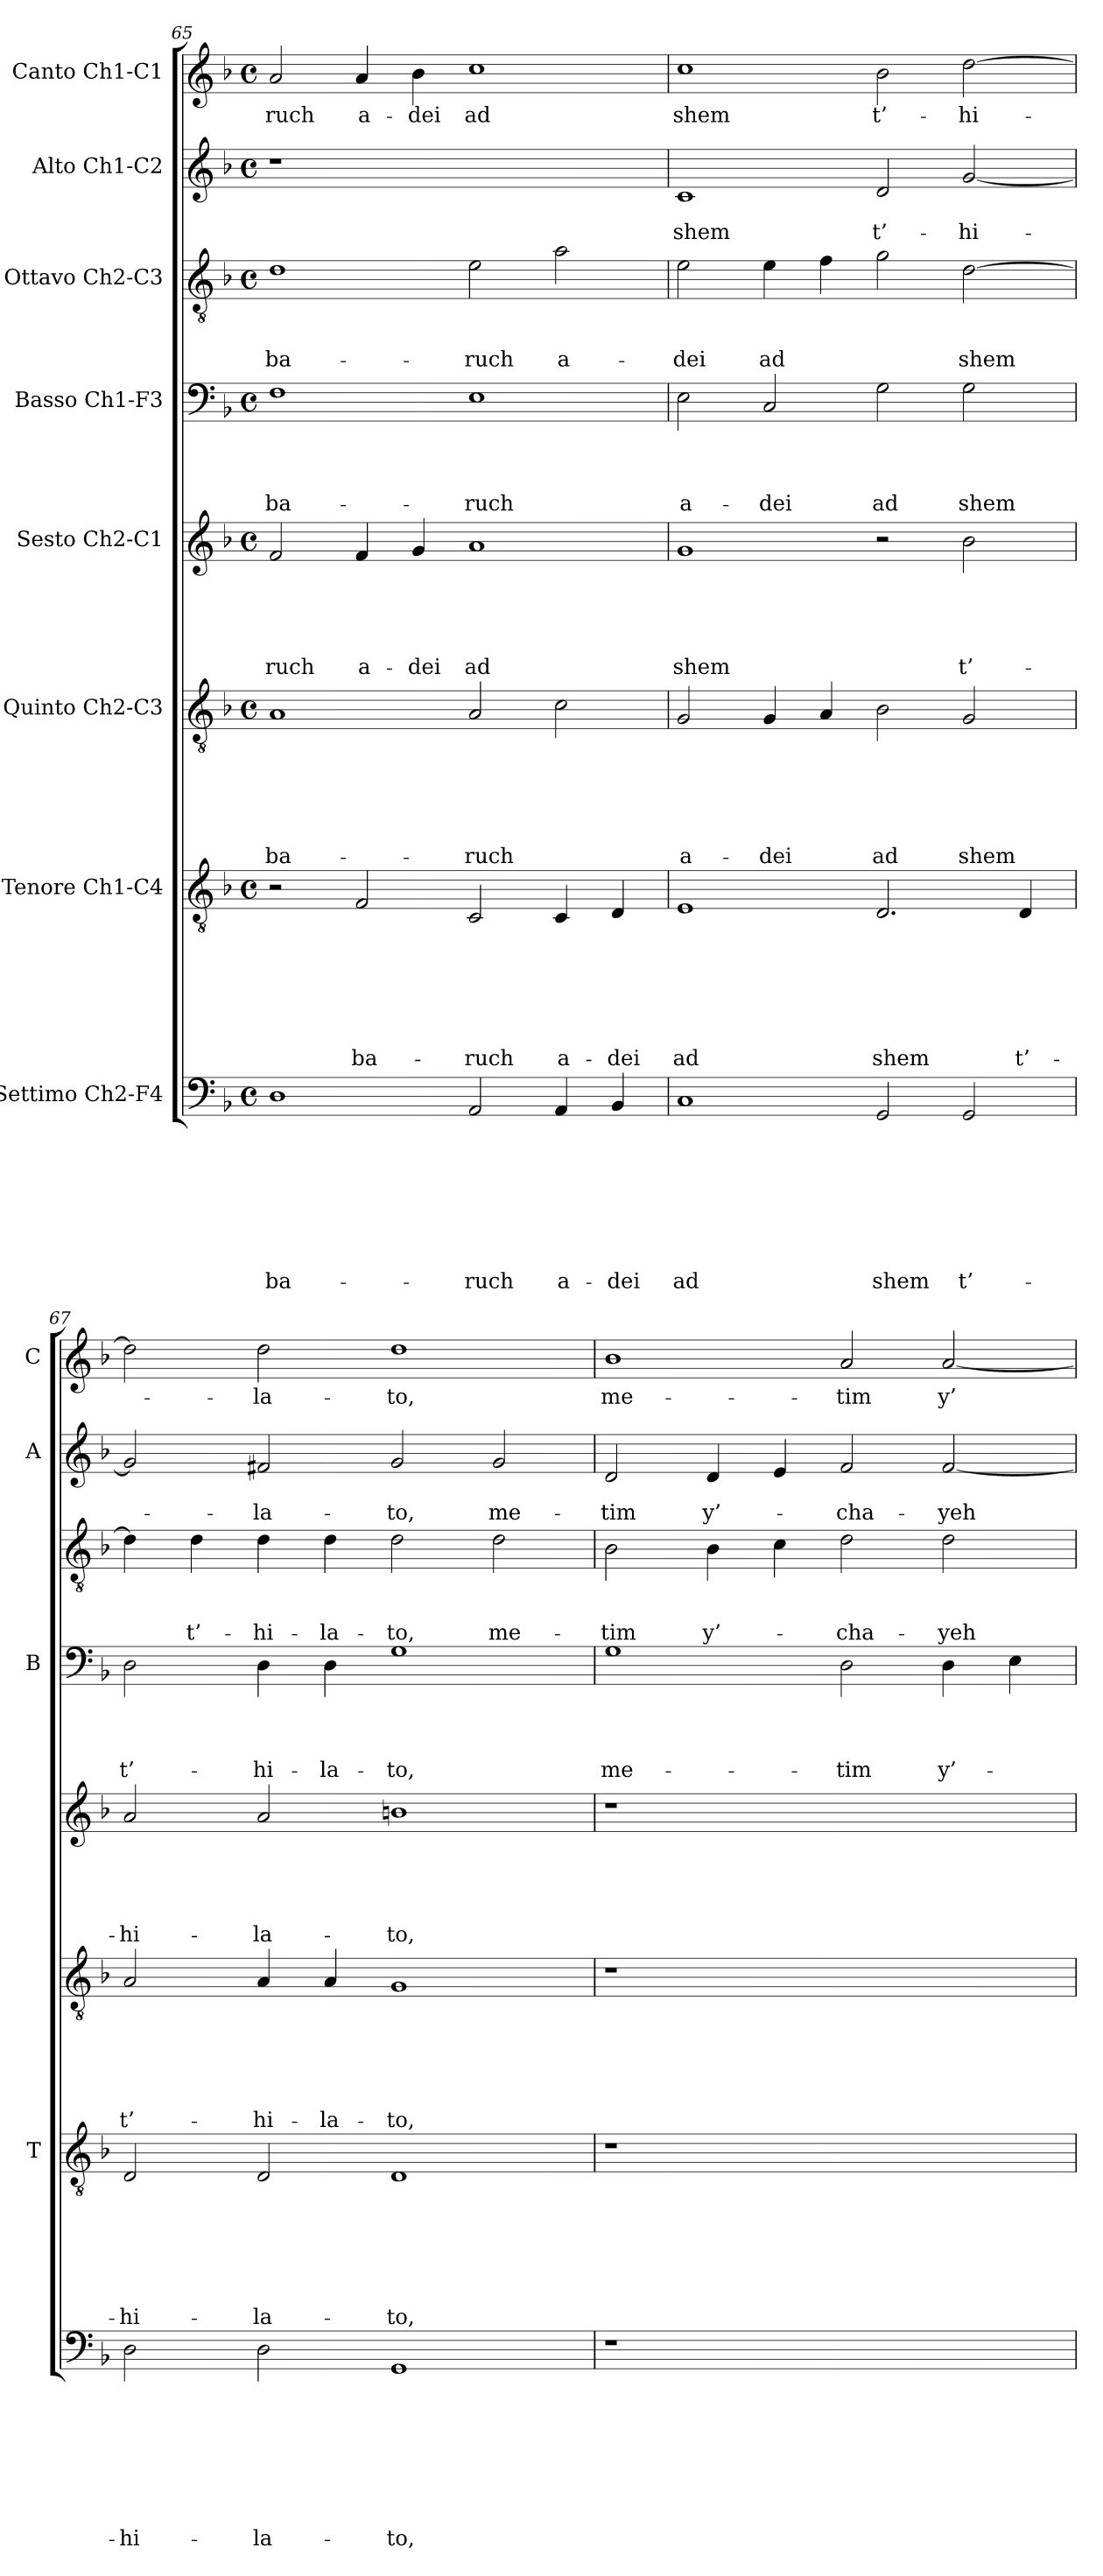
**kern	**text	**text	**text	**text	**text	**text	**text	**text	**kern	**text	**text	**text	**text	**text	**text	**text	**kern	**text	**text	**text	**text	**text	**text	**kern	**text	**text	**text	**text	**text	**kern	**text	**text	**text	**text	**kern	**text	**text	**text	**kern	**text	**text	**kern	**text
*part8	*part8	*part8	*part8	*part8	*part8	*part8	*part8	*part8	*part7	*part7	*part7	*part7	*part7	*part7	*part7	*part7	*part6	*part6	*part6	*part6	*part6	*part6	*part6	*part5	*part5	*part5	*part5	*part5	*part5	*part4	*part4	*part4	*part4	*part4	*part3	*part3	*part3	*part3	*part2	*part2	*part2	*part1	*part1
*staff8	*staff8	*staff8	*staff8	*staff8	*staff8	*staff8	*staff8	*staff8	*staff7	*staff7	*staff7	*staff7	*staff7	*staff7	*staff7	*staff7	*staff6	*staff6	*staff6	*staff6	*staff6	*staff6	*staff6	*staff5	*staff5	*staff5	*staff5	*staff5	*staff5	*staff4	*staff4	*staff4	*staff4	*staff4	*staff3	*staff3	*staff3	*staff3	*staff2	*staff2	*staff2	*staff1	*staff1
*I"Settimo Ch2-F4	*	*	*	*	*	*	*	*	*I"Tenore Ch1-C4	*	*	*	*	*	*	*	*I"Quinto Ch2-C3	*	*	*	*	*	*	*I"Sesto Ch2-C1	*	*	*	*	*	*I"Basso Ch1-F3	*	*	*	*	*I"Ottavo Ch2-C3	*	*	*	*I"Alto Ch1-C2	*	*	*I"Canto Ch1-C1	*
*	*	*	*	*	*	*	*	*	*I'T	*	*	*	*	*	*	*	*	*	*	*	*	*	*	*	*	*	*	*	*	*I'B	*	*	*	*	*	*	*	*	*I'A	*	*	*I'C	*
*clefF4	*	*	*	*	*	*	*	*	*clefGv2	*	*	*	*	*	*	*	*clefGv2	*	*	*	*	*	*	*clefG2	*	*	*	*	*	*clefF4	*	*	*	*	*clefGv2	*	*	*	*clefG2	*	*	*clefG2	*
*k[b-]	*	*	*	*	*	*	*	*	*k[b-]	*	*	*	*	*	*	*	*k[b-]	*	*	*	*	*	*	*k[b-]	*	*	*	*	*	*k[b-]	*	*	*	*	*k[b-]	*	*	*	*k[b-]	*	*	*k[b-]	*
*F:	*	*	*	*	*	*	*	*	*F:	*	*	*	*	*	*	*	*F:	*	*	*	*	*	*	*F:	*	*	*	*	*	*F:	*	*	*	*	*F:	*	*	*	*F:	*	*	*F:	*
*M4/4	*	*	*	*	*	*	*	*	*M4/4	*	*	*	*	*	*	*	*M4/4	*	*	*	*	*	*	*M4/4	*	*	*	*	*	*M4/4	*	*	*	*	*M4/4	*	*	*	*M4/4	*	*	*M4/4	*
*met(c)	*	*	*	*	*	*	*	*	*met(c)	*	*	*	*	*	*	*	*met(c)	*	*	*	*	*	*	*met(c)	*	*	*	*	*	*met(c)	*	*	*	*	*met(c)	*	*	*	*met(c)	*	*	*met(c)	*
=65	=65	=65	=65	=65	=65	=65	=65	=65	=65	=65	=65	=65	=65	=65	=65	=65	=65	=65	=65	=65	=65	=65	=65	=65	=65	=65	=65	=65	=65	=65	=65	=65	=65	=65	=65	=65	=65	=65	=65	=65	=65	=65	=65
!	!	!	!	!	!	!	!	!LO:LY:b	!	!	!	!	!	!	!	!	!	!	!	!	!	!	!LO:LY:b	!	!	!	!	!	!LO:LY:b	!	!	!	!	!LO:LY:b	!	!	!	!LO:LY:b	!	!	!	!	!LO:LY:b
1D	.	.	.	.	.	.	.	ba-	2r	.	.	.	.	.	.	.	1A	.	.	.	.	.	ba-	2f/	.	.	.	.	-ruch	1F	.	.	.	ba-	1d	.	.	ba-	1r	.	.	2a/	-ruch
!	!	!	!	!	!	!	!	!	!	!	!	!	!	!	!	!LO:LY:b	!	!	!	!	!	!	!	!	!	!	!	!	!LO:LY:b	!	!	!	!	!	!	!	!	!	!	!	!	!	!LO:LY:b
.	.	.	.	.	.	.	.	.	2F/	.	.	.	.	.	.	ba-	.	.	.	.	.	.	.	4f/	.	.	.	.	a-	.	.	.	.	.	.	.	.	.	.	.	.	4a/	a-
!	!	!	!	!	!	!	!	!	!	!	!	!	!	!	!	!	!	!	!	!	!	!	!	!	!	!	!	!	!LO:LY:b	!	!	!	!	!	!	!	!	!	!	!	!	!	!LO:LY:b
.	.	.	.	.	.	.	.	.	.	.	.	.	.	.	.	.	.	.	.	.	.	.	.	4g/	.	.	.	.	-dei	.	.	.	.	.	.	.	.	.	.	.	.	4b-\	-dei
!	!	!	!	!	!	!	!	!LO:LY:b	!	!	!	!	!	!	!	!LO:LY:b	!	!	!	!	!	!	!LO:LY:b	!	!	!	!	!	!LO:LY:b	!	!	!	!	!LO:LY:b	!	!	!	!LO:LY:b	!	!	!	!	!LO:LY:b
2AA/	.	.	.	.	.	.	.	-ruch	2C/	.	.	.	.	.	.	-ruch	2A/	.	.	.	.	.	-ruch	1a	.	.	.	.	ad	1E	.	.	.	-ruch	2e\	.	.	-ruch	1ryy	.	.	1cc	ad
!	!	!	!	!	!	!	!	!LO:LY:b	!	!	!	!	!	!	!	!LO:LY:b	!	!	!	!	!	!	!	!	!	!	!	!	!	!	!	!	!	!	!	!	!	!LO:LY:b	!	!	!	!	!
4AA/	.	.	.	.	.	.	.	a-	4C/	.	.	.	.	.	.	a-	2c\	.	.	.	.	.	.	.	.	.	.	.	.	.	.	.	.	.	2a\	.	.	a-	.	.	.	.	.
!	!	!	!	!	!	!	!	!LO:LY:b	!	!	!	!	!	!	!	!LO:LY:b	!	!	!	!	!	!	!	!	!	!	!	!	!	!	!	!	!	!	!	!	!	!	!	!	!	!	!
4BB-/	.	.	.	.	.	.	.	-dei	4D/	.	.	.	.	.	.	-dei	.	.	.	.	.	.	.	.	.	.	.	.	.	.	.	.	.	.	.	.	.	.	.	.	.	.	.
!!LO:LB:g=z
=66	=66	=66	=66	=66	=66	=66	=66	=66	=66	=66	=66	=66	=66	=66	=66	=66	=66	=66	=66	=66	=66	=66	=66	=66	=66	=66	=66	=66	=66	=66	=66	=66	=66	=66	=66	=66	=66	=66	=66	=66	=66	=66	=66
!	!	!	!	!	!	!	!	!LO:LY:b	!	!	!	!	!	!	!	!LO:LY:b	!	!	!	!	!	!	!LO:LY:b	!	!	!	!	!	!LO:LY:b	!	!	!	!	!LO:LY:b	!	!	!	!LO:LY:b	!	!	!LO:LY:b	!	!LO:LY:b
1C	.	.	.	.	.	.	.	ad	1E	.	.	.	.	.	.	ad	2G/	.	.	.	.	.	a-	1g	.	.	.	.	shem	2E\	.	.	.	a-	2e\	.	.	-dei	1c	.	shem	1cc	shem
!	!	!	!	!	!	!	!	!	!	!	!	!	!	!	!	!	!	!	!	!	!	!	!LO:LY:b	!	!	!	!	!	!	!	!	!	!	!LO:LY:b	!	!	!	!LO:LY:b	!	!	!	!	!
.	.	.	.	.	.	.	.	.	.	.	.	.	.	.	.	.	4G/	.	.	.	.	.	-dei	.	.	.	.	.	.	2C/	.	.	.	-dei	4e\	.	.	ad	.	.	.	.	.
.	.	.	.	.	.	.	.	.	.	.	.	.	.	.	.	.	4A/	.	.	.	.	.	.	.	.	.	.	.	.	.	.	.	.	.	4f\	.	.	.	.	.	.	.	.
!	!	!	!	!	!	!	!	!LO:LY:b	!	!	!	!	!	!	!	!LO:LY:b	!	!	!	!	!	!	!LO:LY:b	!	!	!	!	!	!	!	!	!	!	!LO:LY:b	!	!	!	!	!	!	!LO:LY:b	!	!LO:LY:b
2GG/	.	.	.	.	.	.	.	shem	2.D/	.	.	.	.	.	.	shem	2B-\	.	.	.	.	.	ad	2r	.	.	.	.	.	2G\	.	.	.	ad	2g\	.	.	.	2d/	.	t’-	2b-\	t’-
!	!	!	!	!	!	!	!	!LO:LY:b	!	!	!	!	!	!	!	!	!	!	!	!	!	!	!LO:LY:b	!	!	!	!	!	!LO:LY:b	!	!	!	!	!LO:LY:b	!	!	!	!LO:LY:b	!	!	!LO:LY:b	!	!LO:LY:b
2GG/	.	.	.	.	.	.	.	t’-	.	.	.	.	.	.	.	.	2G/	.	.	.	.	.	shem	2b-\	.	.	.	.	t’-	2G\	.	.	.	shem	[2d\	.	.	shem	[2g/	.	-hi-	[2dd\	-hi-
!	!	!	!	!	!	!	!	!	!	!	!	!	!	!	!	!LO:LY:b	!	!	!	!	!	!	!	!	!	!	!	!	!	!	!	!	!	!	!	!	!	!	!	!	!	!	!
.	.	.	.	.	.	.	.	.	4D/	.	.	.	.	.	.	t’-	.	.	.	.	.	.	.	.	.	.	.	.	.	.	.	.	.	.	.	.	.	.	.	.	.	.	.
=67	=67	=67	=67	=67	=67	=67	=67	=67	=67	=67	=67	=67	=67	=67	=67	=67	=67	=67	=67	=67	=67	=67	=67	=67	=67	=67	=67	=67	=67	=67	=67	=67	=67	=67	=67	=67	=67	=67	=67	=67	=67	=67	=67
!	!	!	!	!	!	!	!	!LO:LY:b	!	!	!	!	!	!	!	!LO:LY:b	!	!	!	!	!	!	!LO:LY:b	!	!	!	!	!	!LO:LY:b	!	!	!	!	!LO:LY:b	!	!	!	!	!	!	!	!	!
2D\	.	.	.	.	.	.	.	-hi-	2D/	.	.	.	.	.	.	-hi-	2A/	.	.	.	.	.	t’-	2a/	.	.	.	.	-hi-	2D\	.	.	.	t’-	4d\]	.	.	.	2g/]	.	.	2dd\]	.
!	!	!	!	!	!	!	!	!	!	!	!	!	!	!	!	!	!	!	!	!	!	!	!	!	!	!	!	!	!	!	!	!	!	!	!	!	!	!LO:LY:b	!	!	!	!	!
.	.	.	.	.	.	.	.	.	.	.	.	.	.	.	.	.	.	.	.	.	.	.	.	.	.	.	.	.	.	.	.	.	.	.	4d\	.	.	t’-	.	.	.	.	.
!	!	!	!	!	!	!	!	!LO:LY:b	!	!	!	!	!	!	!	!LO:LY:b	!	!	!	!	!	!	!LO:LY:b	!	!	!	!	!	!LO:LY:b	!	!	!	!	!LO:LY:b	!	!	!	!LO:LY:b	!	!	!LO:LY:b	!	!LO:LY:b
2D\	.	.	.	.	.	.	.	-la-	2D/	.	.	.	.	.	.	-la-	4A/	.	.	.	.	.	-hi-	2a/	.	.	.	.	-la-	4D\	.	.	.	-hi-	4d\	.	.	-hi-	2f#X/	.	-la-	2dd\	-la-
!	!	!	!	!	!	!	!	!	!	!	!	!	!	!	!	!	!	!	!	!	!	!	!LO:LY:b	!	!	!	!	!	!	!	!	!	!	!LO:LY:b	!	!	!	!LO:LY:b	!	!	!	!	!
.	.	.	.	.	.	.	.	.	.	.	.	.	.	.	.	.	4A/	.	.	.	.	.	-la-	.	.	.	.	.	.	4D\	.	.	.	-la-	4d\	.	.	-la-	.	.	.	.	.
!	!	!	!	!	!	!	!	!LO:LY:b	!	!	!	!	!	!	!	!LO:LY:b	!	!	!	!	!	!	!LO:LY:b	!	!	!	!	!	!LO:LY:b	!	!	!	!	!LO:LY:b	!	!	!	!LO:LY:b	!	!	!LO:LY:b	!	!LO:LY:b
1GG	.	.	.	.	.	.	.	-to,	1D	.	.	.	.	.	.	-to,	1G	.	.	.	.	.	-to,	1bn	.	.	.	.	-to,	1G	.	.	.	-to,	2d\	.	.	-to,	2g/	.	-to,	1dd	-to,
!	!	!	!	!	!	!	!	!	!	!	!	!	!	!	!	!	!	!	!	!	!	!	!	!	!	!	!	!	!	!	!	!	!	!	!	!	!	!LO:LY:b	!	!	!LO:LY:b	!	!
.	.	.	.	.	.	.	.	.	.	.	.	.	.	.	.	.	.	.	.	.	.	.	.	.	.	.	.	.	.	.	.	.	.	.	2d\	.	.	me-	2g/	.	me-	.	.
=68	=68	=68	=68	=68	=68	=68	=68	=68	=68	=68	=68	=68	=68	=68	=68	=68	=68	=68	=68	=68	=68	=68	=68	=68	=68	=68	=68	=68	=68	=68	=68	=68	=68	=68	=68	=68	=68	=68	=68	=68	=68	=68	=68
!	!	!	!	!	!	!	!	!	!	!	!	!	!	!	!	!	!	!	!	!	!	!	!	!	!	!	!	!	!	!	!	!	!	!LO:LY:b	!	!	!	!LO:LY:b	!	!	!LO:LY:b	!	!LO:LY:b
1r	.	.	.	.	.	.	.	.	1r	.	.	.	.	.	.	.	1r	.	.	.	.	.	.	1r	.	.	.	.	.	1G	.	.	.	me-	2B-\	.	.	-tim	2d/	.	-tim	1b-	me-
!	!	!	!	!	!	!	!	!	!	!	!	!	!	!	!	!	!	!	!	!	!	!	!	!	!	!	!	!	!	!	!	!	!	!	!	!	!	!LO:LY:b	!	!	!LO:LY:b	!	!
.	.	.	.	.	.	.	.	.	.	.	.	.	.	.	.	.	.	.	.	.	.	.	.	.	.	.	.	.	.	.	.	.	.	.	4B-\	.	.	y’-	4d/	.	y’-	.	.
.	.	.	.	.	.	.	.	.	.	.	.	.	.	.	.	.	.	.	.	.	.	.	.	.	.	.	.	.	.	.	.	.	.	.	4c\	.	.	.	4e/	.	.	.	.
!	!	!	!	!	!	!	!	!	!	!	!	!	!	!	!	!	!	!	!	!	!	!	!	!	!	!	!	!	!	!	!	!	!	!LO:LY:b	!	!	!	!LO:LY:b	!	!	!LO:LY:b	!	!LO:LY:b
1ryy	.	.	.	.	.	.	.	.	1ryy	.	.	.	.	.	.	.	1ryy	.	.	.	.	.	.	1ryy	.	.	.	.	.	2D\	.	.	.	-tim	2d\	.	.	-cha-	2f/	.	-cha-	2a/	-tim
!	!	!	!	!	!	!	!	!	!	!	!	!	!	!	!	!	!	!	!	!	!	!	!	!	!	!	!	!	!	!	!	!	!	!LO:LY:b	!	!	!	!LO:LY:b	!	!	!LO:LY:b	!	!LO:LY:b
.	.	.	.	.	.	.	.	.	.	.	.	.	.	.	.	.	.	.	.	.	.	.	.	.	.	.	.	.	.	4D\	.	.	.	y’-	2d\	.	.	-yeh	[2f/	.	-yeh	[2a/	y’-
.	.	.	.	.	.	.	.	.	.	.	.	.	.	.	.	.	.	.	.	.	.	.	.	.	.	.	.	.	.	4E\	.	.	.	.	.	.	.	.	.	.	.	.	.
=	=	=	=	=	=	=	=	=	=	=	=	=	=	=	=	=	=	=	=	=	=	=	=	=	=	=	=	=	=	=	=	=	=	=	=	=	=	=	=	=	=	=	=
*-	*-	*-	*-	*-	*-	*-	*-	*-	*-	*-	*-	*-	*-	*-	*-	*-	*-	*-	*-	*-	*-	*-	*-	*-	*-	*-	*-	*-	*-	*-	*-	*-	*-	*-	*-	*-	*-	*-	*-	*-	*-	*-	*-
